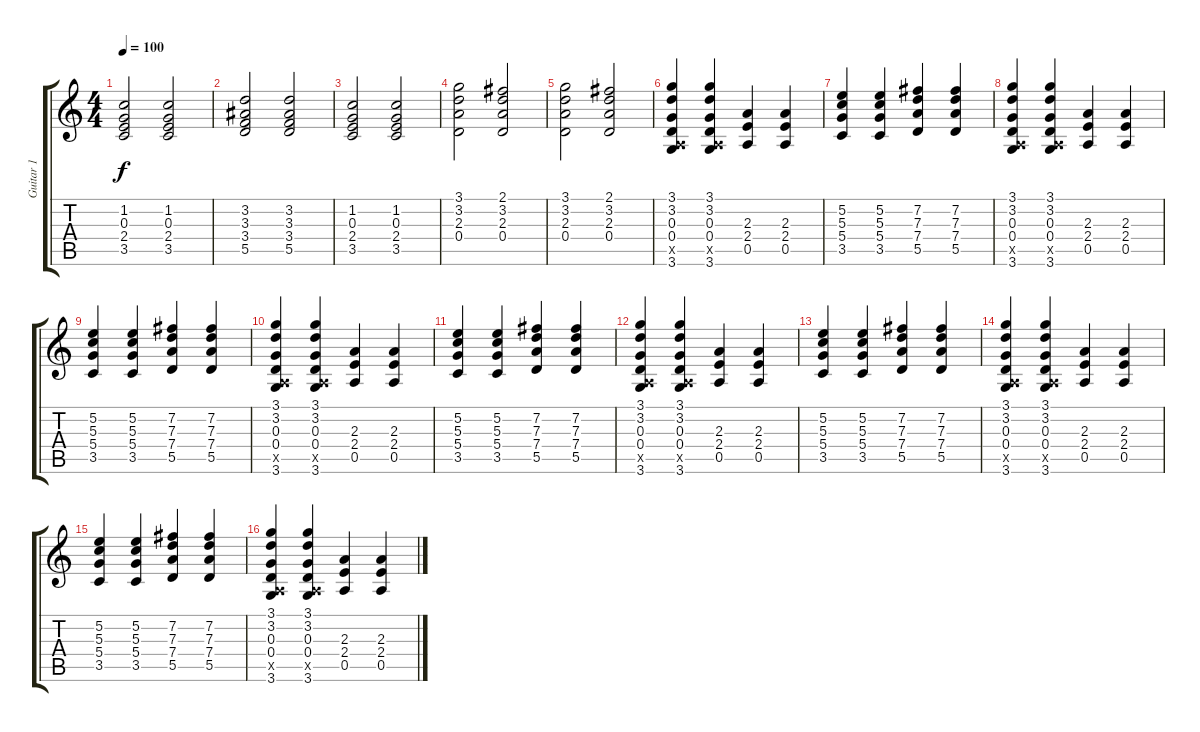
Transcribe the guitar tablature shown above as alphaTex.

\track ("Guitar 1" "Guitar 1") {instrument overdrivenguitar}
\staff {score tabs}
\tuning (E4 B3 G3 D3 A2 E2) {hide}
\ts (4 4)
\tempo 100
\clef g2
\ks c
(1.2 0.3 2.4 3.5).2{dy f} (1.2 0.3 2.4 3.5).2 |
(3.2 3.3 3.4 5.5).2 (3.2 3.3 3.4 5.5).2 |
(1.2 0.3 2.4 3.5).2 (1.2 0.3 2.4 3.5).2 |
(3.1 3.2 2.3 0.4).2 (2.1 3.2 2.3 0.4).2 |
(3.1 3.2 2.3 0.4).2 (2.1 3.2 2.3 0.4).2 |
(3.1 3.2 0.3 0.4 0.5{x} 3.6).4 (3.1 3.2 0.3 0.4 0.5{x} 3.6).4 (2.3 2.4 0.5).4 (2.3 2.4 0.5).4 |
(5.2 5.3 5.4 3.5).4 (5.2 5.3 5.4 3.5).4 (7.2 7.3 7.4 5.5).4 (7.2 7.3 7.4 5.5).4 |
(3.1 3.2 0.3 0.4 0.5{x} 3.6).4 (3.1 3.2 0.3 0.4 0.5{x} 3.6).4 (2.3 2.4 0.5).4 (2.3 2.4 0.5).4 |
(5.2 5.3 5.4 3.5).4 (5.2 5.3 5.4 3.5).4 (7.2 7.3 7.4 5.5).4 (7.2 7.3 7.4 5.5).4 |
(3.1 3.2 0.3 0.4 0.5{x} 3.6).4 (3.1 3.2 0.3 0.4 0.5{x} 3.6).4 (2.3 2.4 0.5).4 (2.3 2.4 0.5).4 |
(5.2 5.3 5.4 3.5).4 (5.2 5.3 5.4 3.5).4 (7.2 7.3 7.4 5.5).4 (7.2 7.3 7.4 5.5).4 |
(3.1 3.2 0.3 0.4 0.5{x} 3.6).4 (3.1 3.2 0.3 0.4 0.5{x} 3.6).4 (2.3 2.4 0.5).4 (2.3 2.4 0.5).4 |
(5.2 5.3 5.4 3.5).4 (5.2 5.3 5.4 3.5).4 (7.2 7.3 7.4 5.5).4 (7.2 7.3 7.4 5.5).4 |
(3.1 3.2 0.3 0.4 0.5{x} 3.6).4 (3.1 3.2 0.3 0.4 0.5{x} 3.6).4 (2.3 2.4 0.5).4 (2.3 2.4 0.5).4 |
(5.2 5.3 5.4 3.5).4 (5.2 5.3 5.4 3.5).4 (7.2 7.3 7.4 5.5).4 (7.2 7.3 7.4 5.5).4 |
(3.1 3.2 0.3 0.4 0.5{x} 3.6).4 (3.1 3.2 0.3 0.4 0.5{x} 3.6).4 (2.3 2.4 0.5).4 (2.3 2.4 0.5).4
